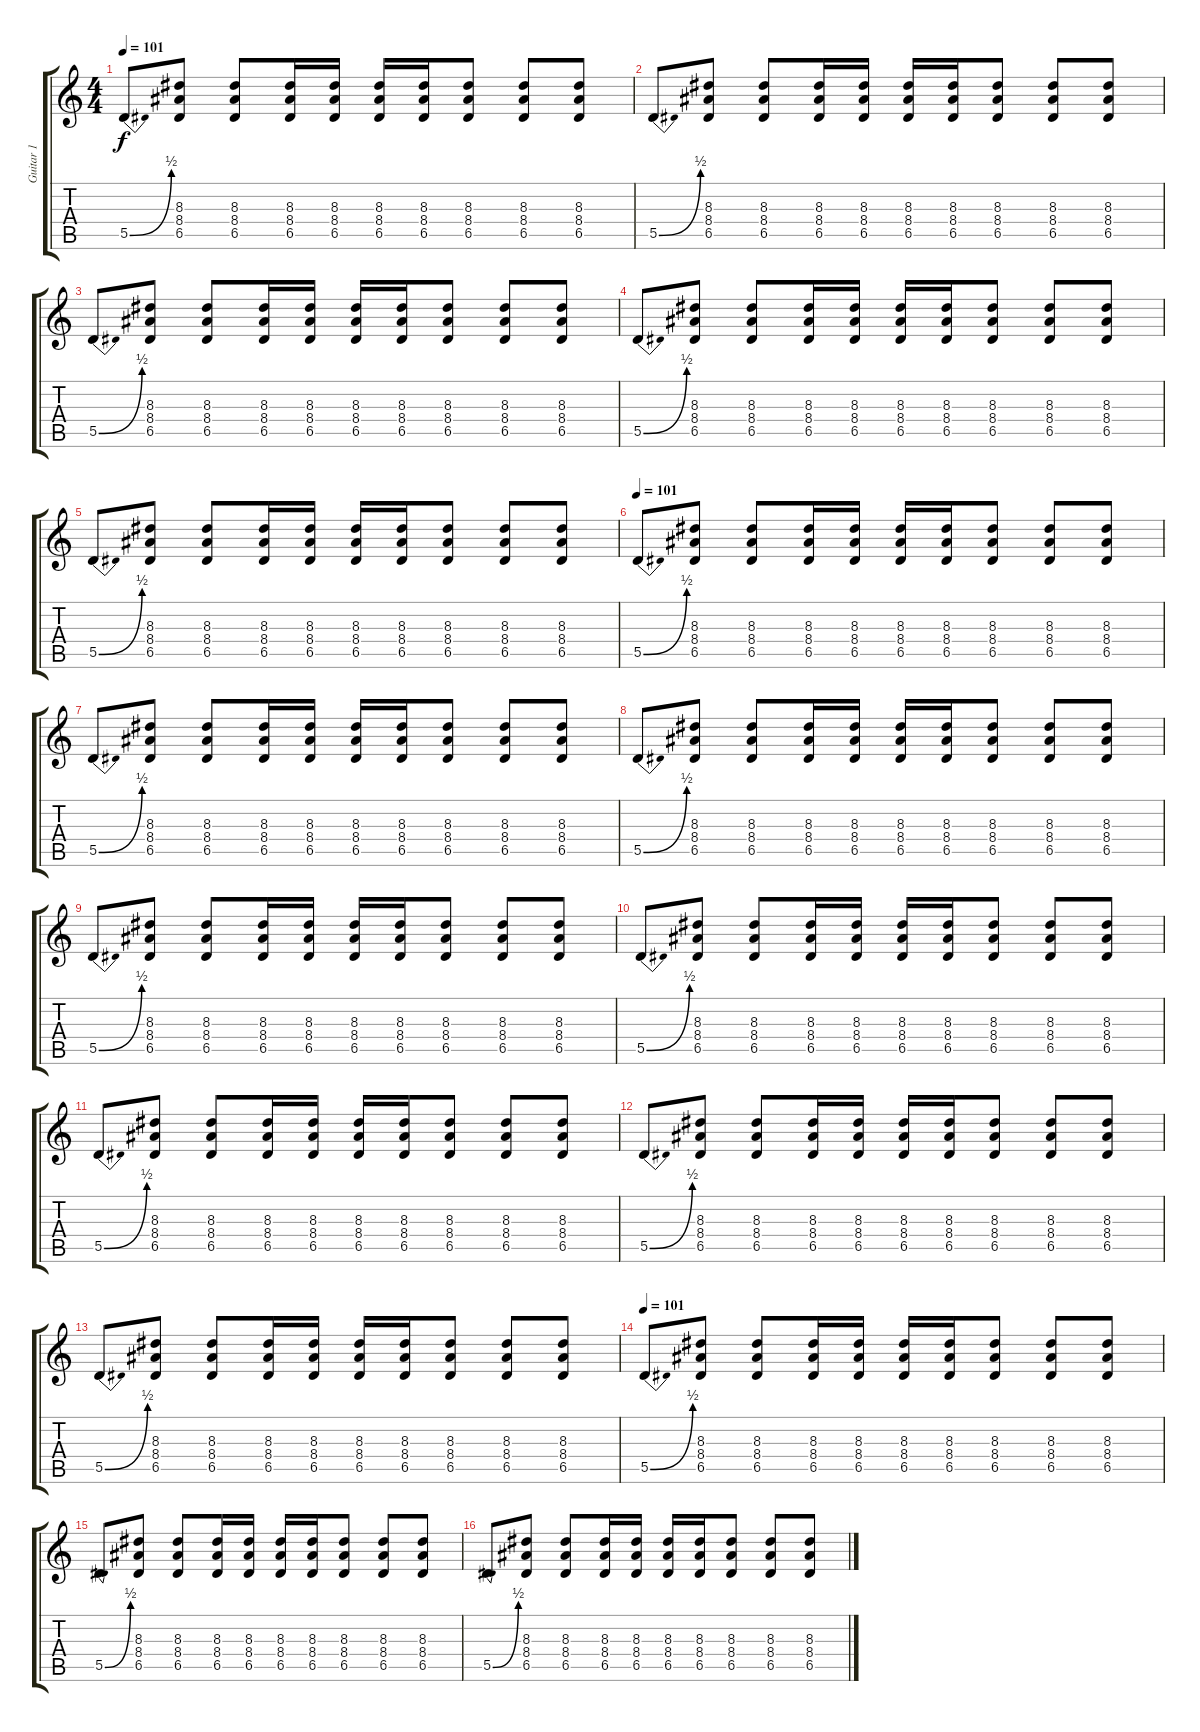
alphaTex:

\track ("Guitar 1" "Guitar 1") {instrument overdrivenguitar}
\staff {score tabs}
\tuning (E4 B3 G3 D3 A2 E2) {hide}
\ts (4 4)
\tempo 101
\clef g2
\ks c
5.5{be (bend 0 0 60 2)}.8{dy f} (8.3 8.4 6.5).8 (8.3 8.4 6.5).8 (8.3 8.4 6.5).16 (8.3 8.4 6.5).16 (8.3 8.4 6.5).16 (8.3 8.4 6.5).16 (8.3 8.4 6.5).8 (8.3 8.4 6.5).8 (8.3 8.4 6.5).8 |
5.5{be (bend 0 0 60 2)}.8 (8.3 8.4 6.5).8 (8.3 8.4 6.5).8 (8.3 8.4 6.5).16 (8.3 8.4 6.5).16 (8.3 8.4 6.5).16 (8.3 8.4 6.5).16 (8.3 8.4 6.5).8 (8.3 8.4 6.5).8 (8.3 8.4 6.5).8 |
5.5{be (bend 0 0 60 2)}.8 (8.3 8.4 6.5).8 (8.3 8.4 6.5).8 (8.3 8.4 6.5).16 (8.3 8.4 6.5).16 (8.3 8.4 6.5).16 (8.3 8.4 6.5).16 (8.3 8.4 6.5).8 (8.3 8.4 6.5).8 (8.3 8.4 6.5).8 |
5.5{be (bend 0 0 60 2)}.8 (8.3 8.4 6.5).8 (8.3 8.4 6.5).8 (8.3 8.4 6.5).16 (8.3 8.4 6.5).16 (8.3 8.4 6.5).16 (8.3 8.4 6.5).16 (8.3 8.4 6.5).8 (8.3 8.4 6.5).8 (8.3 8.4 6.5).8 |
5.5{be (bend 0 0 60 2)}.8 (8.3 8.4 6.5).8 (8.3 8.4 6.5).8 (8.3 8.4 6.5).16 (8.3 8.4 6.5).16 (8.3 8.4 6.5).16 (8.3 8.4 6.5).16 (8.3 8.4 6.5).8 (8.3 8.4 6.5).8 (8.3 8.4 6.5).8 |
\tempo 101
5.5{be (bend 0 0 60 2)}.8 (8.3 8.4 6.5).8 (8.3 8.4 6.5).8 (8.3 8.4 6.5).16 (8.3 8.4 6.5).16 (8.3 8.4 6.5).16 (8.3 8.4 6.5).16 (8.3 8.4 6.5).8 (8.3 8.4 6.5).8 (8.3 8.4 6.5).8 |
5.5{be (bend 0 0 60 2)}.8 (8.3 8.4 6.5).8 (8.3 8.4 6.5).8 (8.3 8.4 6.5).16 (8.3 8.4 6.5).16 (8.3 8.4 6.5).16 (8.3 8.4 6.5).16 (8.3 8.4 6.5).8 (8.3 8.4 6.5).8 (8.3 8.4 6.5).8 |
5.5{be (bend 0 0 60 2)}.8 (8.3 8.4 6.5).8 (8.3 8.4 6.5).8 (8.3 8.4 6.5).16 (8.3 8.4 6.5).16 (8.3 8.4 6.5).16 (8.3 8.4 6.5).16 (8.3 8.4 6.5).8 (8.3 8.4 6.5).8 (8.3 8.4 6.5).8 |
5.5{be (bend 0 0 60 2)}.8 (8.3 8.4 6.5).8 (8.3 8.4 6.5).8 (8.3 8.4 6.5).16 (8.3 8.4 6.5).16 (8.3 8.4 6.5).16 (8.3 8.4 6.5).16 (8.3 8.4 6.5).8 (8.3 8.4 6.5).8 (8.3 8.4 6.5).8 |
5.5{be (bend 0 0 60 2)}.8 (8.3 8.4 6.5).8 (8.3 8.4 6.5).8 (8.3 8.4 6.5).16 (8.3 8.4 6.5).16 (8.3 8.4 6.5).16 (8.3 8.4 6.5).16 (8.3 8.4 6.5).8 (8.3 8.4 6.5).8 (8.3 8.4 6.5).8 |
5.5{be (bend 0 0 60 2)}.8 (8.3 8.4 6.5).8 (8.3 8.4 6.5).8 (8.3 8.4 6.5).16 (8.3 8.4 6.5).16 (8.3 8.4 6.5).16 (8.3 8.4 6.5).16 (8.3 8.4 6.5).8 (8.3 8.4 6.5).8 (8.3 8.4 6.5).8 |
5.5{be (bend 0 0 60 2)}.8 (8.3 8.4 6.5).8 (8.3 8.4 6.5).8 (8.3 8.4 6.5).16 (8.3 8.4 6.5).16 (8.3 8.4 6.5).16 (8.3 8.4 6.5).16 (8.3 8.4 6.5).8 (8.3 8.4 6.5).8 (8.3 8.4 6.5).8 |
5.5{be (bend 0 0 60 2)}.8 (8.3 8.4 6.5).8 (8.3 8.4 6.5).8 (8.3 8.4 6.5).16 (8.3 8.4 6.5).16 (8.3 8.4 6.5).16 (8.3 8.4 6.5).16 (8.3 8.4 6.5).8 (8.3 8.4 6.5).8 (8.3 8.4 6.5).8 |
\tempo 101
5.5{be (bend 0 0 60 2)}.8 (8.3 8.4 6.5).8 (8.3 8.4 6.5).8 (8.3 8.4 6.5).16 (8.3 8.4 6.5).16 (8.3 8.4 6.5).16 (8.3 8.4 6.5).16 (8.3 8.4 6.5).8 (8.3 8.4 6.5).8 (8.3 8.4 6.5).8 |
5.5{be (bend 0 0 60 2)}.8 (8.3 8.4 6.5).8 (8.3 8.4 6.5).8 (8.3 8.4 6.5).16 (8.3 8.4 6.5).16 (8.3 8.4 6.5).16 (8.3 8.4 6.5).16 (8.3 8.4 6.5).8 (8.3 8.4 6.5).8 (8.3 8.4 6.5).8 |
5.5{be (bend 0 0 60 2)}.8 (8.3 8.4 6.5).8 (8.3 8.4 6.5).8 (8.3 8.4 6.5).16 (8.3 8.4 6.5).16 (8.3 8.4 6.5).16 (8.3 8.4 6.5).16 (8.3 8.4 6.5).8 (8.3 8.4 6.5).8 (8.3 8.4 6.5).8
